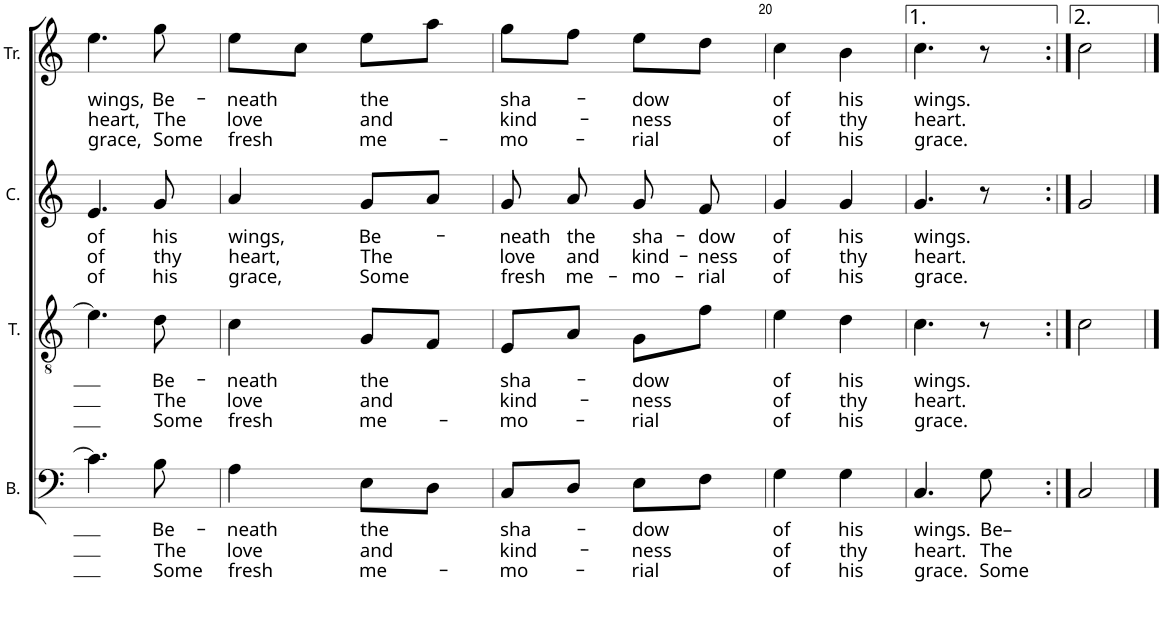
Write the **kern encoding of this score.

**kern	**text	**text	**text	**kern	**text	**text	**text	**kern	**text	**text	**text	**kern	**text	**text	**text
*part4	*part4	*part4	*part4	*part3	*part3	*part3	*part3	*part2	*part2	*part2	*part2	*part1	*part1	*part1	*part1
*staff4	*staff4	*staff4	*staff4	*staff3	*staff3	*staff3	*staff3	*staff2	*staff2	*staff2	*staff2	*staff1	*staff1	*staff1	*staff1
*I"B.	*	*	*	*I"T.	*	*	*	*I"C.	*	*	*	*I"Tr.	*	*	*
*I'B.	*	*	*	*I'T.	*	*	*	*I'C.	*	*	*	*I'Tr.	*	*	*
!!LO:PB:g=z
*clefF4	*	*	*	*clefGv2	*	*	*	*clefG2	*	*	*	*clefG2	*	*	*
*k[]	*	*	*	*k[]	*	*	*	*k[]	*	*	*	*k[]	*	*	*
*M2/4	*	*	*	*M2/4	*	*	*	*M2/4	*	*	*	*M2/4	*	*	*
=17	=17	=17	=17	=17	=17	=17	=17	=17	=17	=17	=17	=17	=17	=17	=17
!	!	!	!	!	!	!	!	!	!LO:LY:b	!LO:LY:b	!LO:LY:b	!	!LO:LY:b	!LO:LY:b	!LO:LY:b
4.c\]	.	.	.	4.e\]	.	.	.	4.e/	of	of	of	4.ee\	wings,	heart,	grace,
!	!LO:LY:b	!LO:LY:b	!LO:LY:b	!	!LO:LY:b	!LO:LY:b	!LO:LY:b	!	!LO:LY:b	!LO:LY:b	!LO:LY:b	!	!LO:LY:b	!LO:LY:b	!LO:LY:b
8B\	Be-	The	Some	8d\	Be-	The	Some	8g/	his	thy	his	8gg\	Be-	The	Some
=18	=18	=18	=18	=18	=18	=18	=18	=18	=18	=18	=18	=18	=18	=18	=18
!	!LO:LY:b	!LO:LY:b	!LO:LY:b	!	!LO:LY:b	!LO:LY:b	!LO:LY:b	!	!LO:LY:b	!LO:LY:b	!LO:LY:b	!	!LO:LY:b	!LO:LY:b	!LO:LY:b
4A\	-neath	love	fresh	4c\	-neath	love	fresh	4a/	wings,	heart,	grace,	8ee\L	-neath	love	fresh
.	.	.	.	.	.	.	.	.	.	.	.	8cc\J	.	.	.
!	!LO:LY:b	!LO:LY:b	!LO:LY:b	!	!LO:LY:b	!LO:LY:b	!LO:LY:b	!	!LO:LY:b	!LO:LY:b	!LO:LY:b	!	!LO:LY:b	!LO:LY:b	!LO:LY:b
8E\L	the	and	me-	8G/L	the	and	me-	8g/L	Be-	The	Some	8ee\L	the	and	me-
8D\J	.	.	.	8F/J	.	.	.	8a/J	.	.	.	8aa\J	.	.	.
=19	=19	=19	=19	=19	=19	=19	=19	=19	=19	=19	=19	=19	=19	=19	=19
!	!LO:LY:b	!LO:LY:b	!LO:LY:b	!	!LO:LY:b	!LO:LY:b	!LO:LY:b	!	!LO:LY:b	!LO:LY:b	!LO:LY:b	!	!LO:LY:b	!LO:LY:b	!LO:LY:b
8C/L	sha-	kind-	-mo-	8E/L	sha-	kind-	-mo-	8g/	-neath	love	fresh	8gg\L	sha-	kind-	-mo-
!	!	!	!	!	!	!	!	!	!LO:LY:b	!LO:LY:b	!LO:LY:b	!	!	!	!
8D/J	.	.	.	8A/J	.	.	.	8a/	the	and	me-	8ff\J	.	.	.
!	!LO:LY:b	!LO:LY:b	!LO:LY:b	!	!LO:LY:b	!LO:LY:b	!LO:LY:b	!	!LO:LY:b	!LO:LY:b	!LO:LY:b	!	!LO:LY:b	!LO:LY:b	!LO:LY:b
8E\L	-dow	-ness	-rial	8G\L	-dow	-ness	-rial	8g/	sha-	kind-	-mo-	8ee\L	-dow	-ness	-rial
!	!	!	!	!	!	!	!	!	!LO:LY:b	!LO:LY:b	!LO:LY:b	!	!	!	!
8F\J	.	.	.	8f\J	.	.	.	8f/	-dow	-ness	-rial	8dd\J	.	.	.
=20	=20	=20	=20	=20	=20	=20	=20	=20	=20	=20	=20	=20	=20	=20	=20
!	!LO:LY:b	!LO:LY:b	!LO:LY:b	!	!LO:LY:b	!LO:LY:b	!LO:LY:b	!	!LO:LY:b	!LO:LY:b	!LO:LY:b	!	!LO:LY:b	!LO:LY:b	!LO:LY:b
4G\	of	of	of	4e\	of	of	of	4g/	of	of	of	4cc\	of	of	of
!	!LO:LY:b	!LO:LY:b	!LO:LY:b	!	!LO:LY:b	!LO:LY:b	!LO:LY:b	!	!LO:LY:b	!LO:LY:b	!LO:LY:b	!	!LO:LY:b	!LO:LY:b	!LO:LY:b
4G\	his	thy	his	4d\	his	thy	his	4g/	his	thy	his	4b\	his	thy	his
=21	=21	=21	=21	=21	=21	=21	=21	=21	=21	=21	=21	=21	=21	=21	=21
!	!LO:LY:b	!LO:LY:b	!LO:LY:b	!	!LO:LY:b	!LO:LY:b	!LO:LY:b	!	!LO:LY:b	!LO:LY:b	!LO:LY:b	!	!LO:LY:b	!LO:LY:b	!LO:LY:b
4.C/	wings.	heart.	grace.	4.c\	wings.	heart.	grace.	4.g/	wings.	heart.	grace.	4.cc\	wings.	heart.	grace.
!	!LO:LY:b	!LO:LY:b	!LO:LY:b	!	!	!	!	!	!	!	!	!	!	!	!
8G\	Be–	The	Some	8r	.	.	.	8r	.	.	.	8r	.	.	.
=22:|!	=22:|!	=22:|!	=22:|!	=22:|!	=22:|!	=22:|!	=22:|!	=22:|!	=22:|!	=22:|!	=22:|!	=22:|!	=22:|!	=22:|!	=22:|!
2C/	.	.	.	2c\	.	.	.	2g/	.	.	.	2cc\	.	.	.
==	==	==	==	==	==	==	==	==	==	==	==	==	==	==	==
*-	*-	*-	*-	*-	*-	*-	*-	*-	*-	*-	*-	*-	*-	*-	*-
